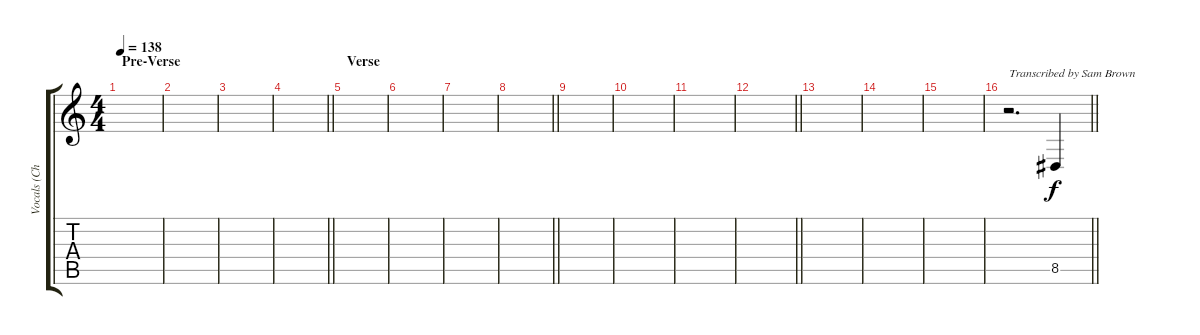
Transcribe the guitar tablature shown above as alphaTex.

\track ("Vocals (Chorus/Bridge)" "Vocals (Ch") {instrument tuba}
\staff {score tabs}
\tuning (D4 A3 F3 C3 G2 C2) {hide}
\ts (4 4)
\section ("" "Pre-Verse")
\tempo 138
\clef g2
\ks c
|
|
|
\barLineRight lightlight
|
\section ("" "Verse")
|
|
|
\barLineRight lightlight
|
\section ("" "")
|
|
|
\barLineRight lightlight
|
\section ("" "")
|
|
|
\barLineRight lightlight
r.2{d txt "Transcribed by Sam Brown"} 8.5.4
